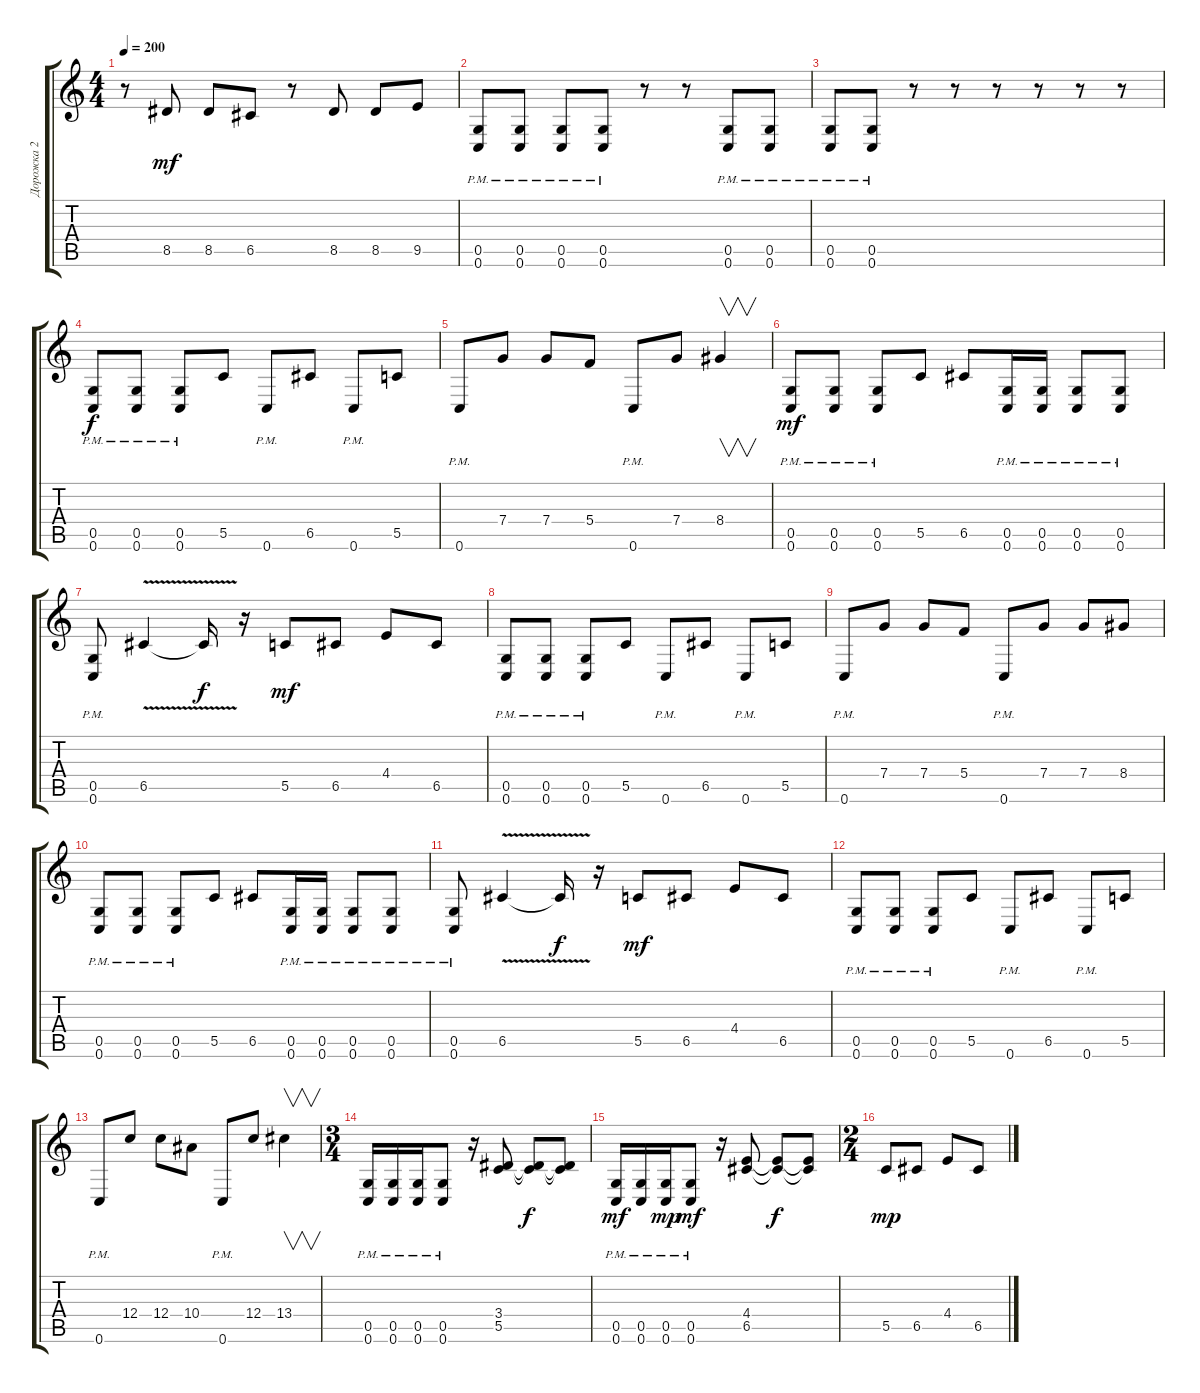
\track ("Дорожка 2" "Дорожка 2") {instrument distortionguitar}
\staff {score tabs}
\tuning (D4 A3 F3 C3 G2 C2) {hide}
\ts (4 4)
\tempo 200
\clef g2
\ks c
r.8{dy mf} 8.5.8 8.5.8 6.5.8 r.8 8.5.8 8.5.8 9.5.8 |
(0.5{pm} 0.6{pm}).8 (0.5{pm} 0.6{pm}).8 (0.5{pm} 0.6{pm}).8 (0.5{pm} 0.6{pm}).8 r.8 r.8 (0.5{pm} 0.6{pm}).8 (0.5{pm} 0.6{pm}).8 |
(0.5{pm} 0.6{pm}).8 (0.5{pm} 0.6{pm}).8 r.8 r.8 r.8 r.8 r.8 r.8 |
(0.5{pm} 0.6{pm}).8{dy f} (0.5{pm} 0.6{pm}).8 (0.5{pm} 0.6{pm}).8 5.5.8 0.6{pm}.8 6.5.8 0.6{pm}.8 5.5.8 |
0.6{pm}.8 7.4.8 7.4.8 5.4.8 0.6{pm}.8 7.4.8 8.4.4{v} |
(0.5{pm} 0.6{pm}).8{dy mf} (0.5{pm} 0.6{pm}).8 (0.5{pm} 0.6{pm}).8 5.5.8 6.5.8 (0.5{pm} 0.6{pm}).16 (0.5{pm} 0.6{pm}).16 (0.5{pm} 0.6{pm}).8 (0.5{pm} 0.6{pm}).8 |
(0.5{pm} 0.6{pm}).8 6.5{v}.4 6.5{t}.16{dy f} r.16 5.5.8{dy mf} 6.5.8 4.4.8 6.5.8 |
(0.5{pm} 0.6{pm}).8 (0.5{pm} 0.6{pm}).8 (0.5{pm} 0.6{pm}).8 5.5.8 0.6{pm}.8 6.5.8 0.6{pm}.8 5.5.8 |
0.6{pm}.8 7.4.8 7.4.8 5.4.8 0.6{pm}.8 7.4.8 7.4.8 8.4.8 |
(0.5{pm} 0.6{pm}).8 (0.5{pm} 0.6{pm}).8 (0.5{pm} 0.6{pm}).8 5.5.8 6.5.8 (0.5{pm} 0.6{pm}).16 (0.5{pm} 0.6{pm}).16 (0.5{pm} 0.6{pm}).8 (0.5{pm} 0.6{pm}).8 |
(0.5{pm} 0.6{pm}).8 6.5{v}.4 6.5{t}.16{dy f} r.16 5.5.8{dy mf} 6.5.8 4.4.8 6.5.8 |
(0.5{pm} 0.6{pm}).8 (0.5{pm} 0.6{pm}).8 (0.5{pm} 0.6{pm}).8 5.5.8 0.6{pm}.8 6.5.8 0.6{pm}.8 5.5.8 |
0.6{pm}.8 12.4.8 12.4.8 10.4.8 0.6{pm}.8 12.4.8 13.4.4{v} |
\ts (3 4)
(0.5{pm} 0.6{pm}).16 (0.5{pm} 0.6{pm}).16 (0.5{pm} 0.6{pm}).16 (0.5{pm} 0.6{pm}).8 r.16 (3.4 5.5).8 (3.4{t} 5.5{t}).8{dy f} (3.4{t} 5.5{t}).8 |
(0.5{pm} 0.6{pm}).16{dy mf} (0.5{pm} 0.6{pm}).16 (0.5{pm} 0.6{pm}).16{dy mp} (0.5{pm} 0.6{pm}).8{dy mf} r.16 (4.4 6.5).8 (4.4{t} 6.5{t}).8{dy f} (4.4{t} 6.5{t}).8 |
\ts (2 4)
5.5.8{dy mp} 6.5.8 4.4.8 6.5.8
